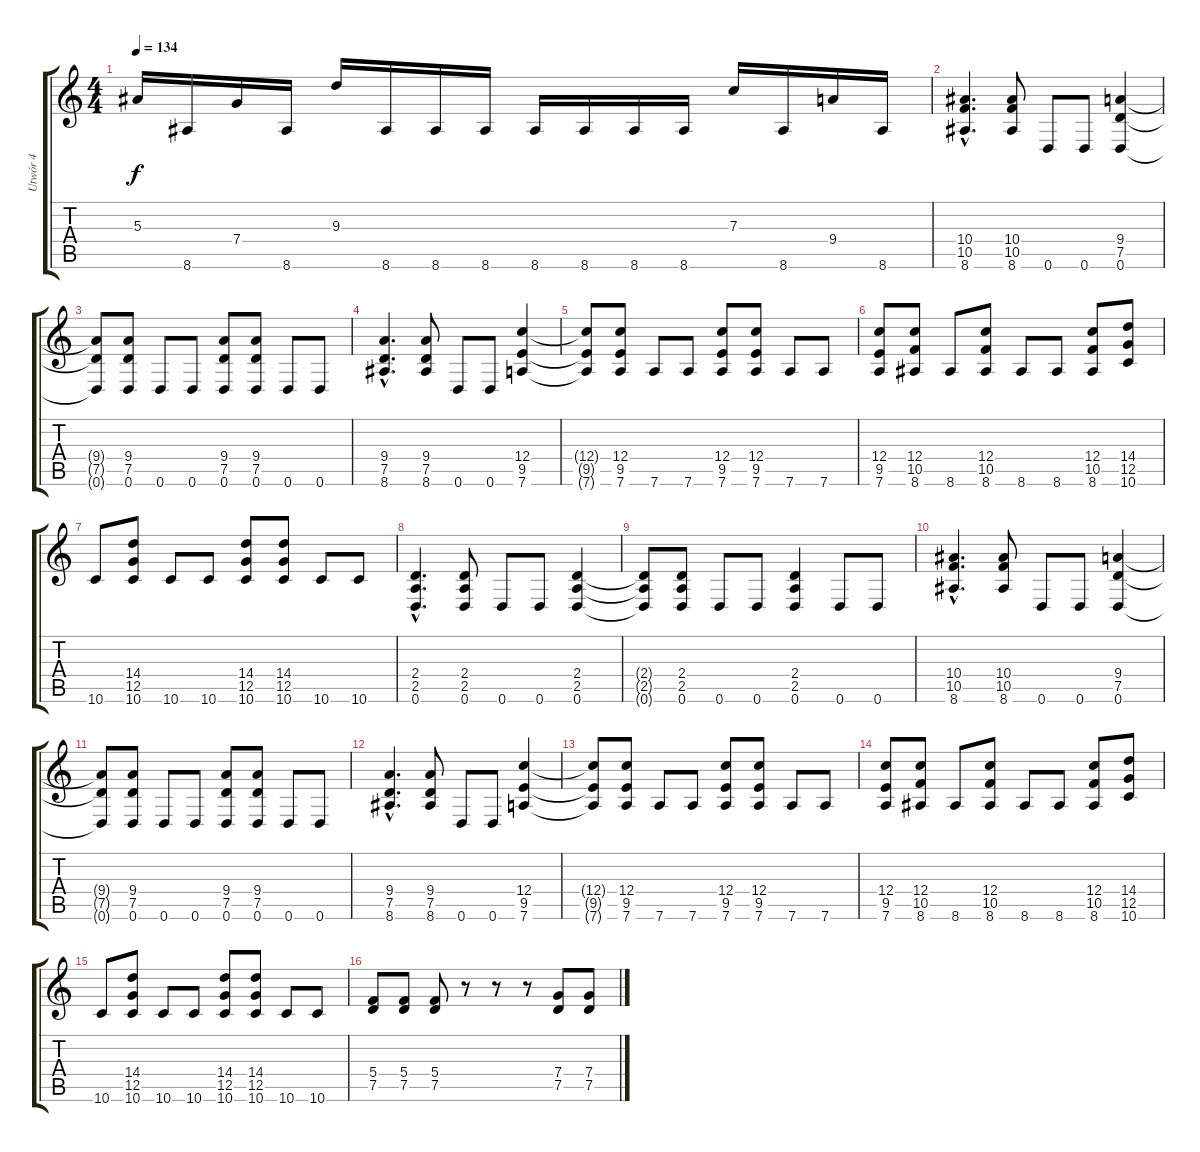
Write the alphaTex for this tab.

\track ("Utwór 4" "Utwór 4") {instrument distortionguitar}
\staff {score tabs}
\tuning (D4 A3 F3 C3 G2 D2) {hide}
\ts (4 4)
\tempo 134
\clef g2
\ks c
5.3.16{dy f} 8.6.16 7.4.16 8.6.16 9.3.16 8.6.16 8.6.16 8.6.16 8.6.16 8.6.16 8.6.16 8.6.16 7.3.16 8.6.16 9.4.16 8.6.16 |
(10.4{hac} 10.5{hac} 8.6{hac}).4{d} (10.4 10.5 8.6).8 0.6.8 0.6.8 (9.4 7.5 0.6).4 |
(9.4{t} 7.5{t} 0.6{t}).8 (9.4 7.5 0.6).8 0.6.8 0.6.8 (9.4 7.5 0.6).8 (9.4 7.5 0.6).8 0.6.8 0.6.8 |
(9.4{hac} 7.5{hac} 8.6{hac}).4{d} (9.4 7.5 8.6).8 0.6.8 0.6.8 (12.4 9.5 7.6).4 |
(12.4{t} 9.5{t} 7.6{t}).8 (12.4 9.5 7.6).8 7.6.8 7.6.8 (12.4 9.5 7.6).8 (12.4 9.5 7.6).8 7.6.8 7.6.8 |
(12.4 9.5 7.6).8 (12.4 10.5 8.6).8 8.6.8 (12.4 10.5 8.6).8 8.6.8 8.6.8 (12.4 10.5 8.6).8 (14.4 12.5 10.6).8 |
10.6.8 (14.4 12.5 10.6).8 10.6.8 10.6.8 (14.4 12.5 10.6).8 (14.4 12.5 10.6).8 10.6.8 10.6.8 |
(2.4{hac} 2.5{hac} 0.6{hac}).4{d} (2.4 2.5 0.6).8 0.6.8 0.6.8 (2.4 2.5 0.6).4 |
(2.4{t} 2.5{t} 0.6{t}).8 (2.4 2.5 0.6).8 0.6.8 0.6.8 (2.4 2.5 0.6).4 0.6.8 0.6.8 |
(10.4{hac} 10.5{hac} 8.6{hac}).4{d} (10.4 10.5 8.6).8 0.6.8 0.6.8 (9.4 7.5 0.6).4 |
(9.4{t} 7.5{t} 0.6{t}).8 (9.4 7.5 0.6).8 0.6.8 0.6.8 (9.4 7.5 0.6).8 (9.4 7.5 0.6).8 0.6.8 0.6.8 |
(9.4{hac} 7.5{hac} 8.6{hac}).4{d} (9.4 7.5 8.6).8 0.6.8 0.6.8 (12.4 9.5 7.6).4 |
(12.4{t} 9.5{t} 7.6{t}).8 (12.4 9.5 7.6).8 7.6.8 7.6.8 (12.4 9.5 7.6).8 (12.4 9.5 7.6).8 7.6.8 7.6.8 |
(12.4 9.5 7.6).8 (12.4 10.5 8.6).8 8.6.8 (12.4 10.5 8.6).8 8.6.8 8.6.8 (12.4 10.5 8.6).8 (14.4 12.5 10.6).8 |
10.6.8 (14.4 12.5 10.6).8 10.6.8 10.6.8 (14.4 12.5 10.6).8 (14.4 12.5 10.6).8 10.6.8 10.6.8 |
(5.4 7.5).8 (5.4 7.5).8 (5.4 7.5).8 r.8 r.8 r.8 (7.4 7.5).8 (7.4 7.5).8
